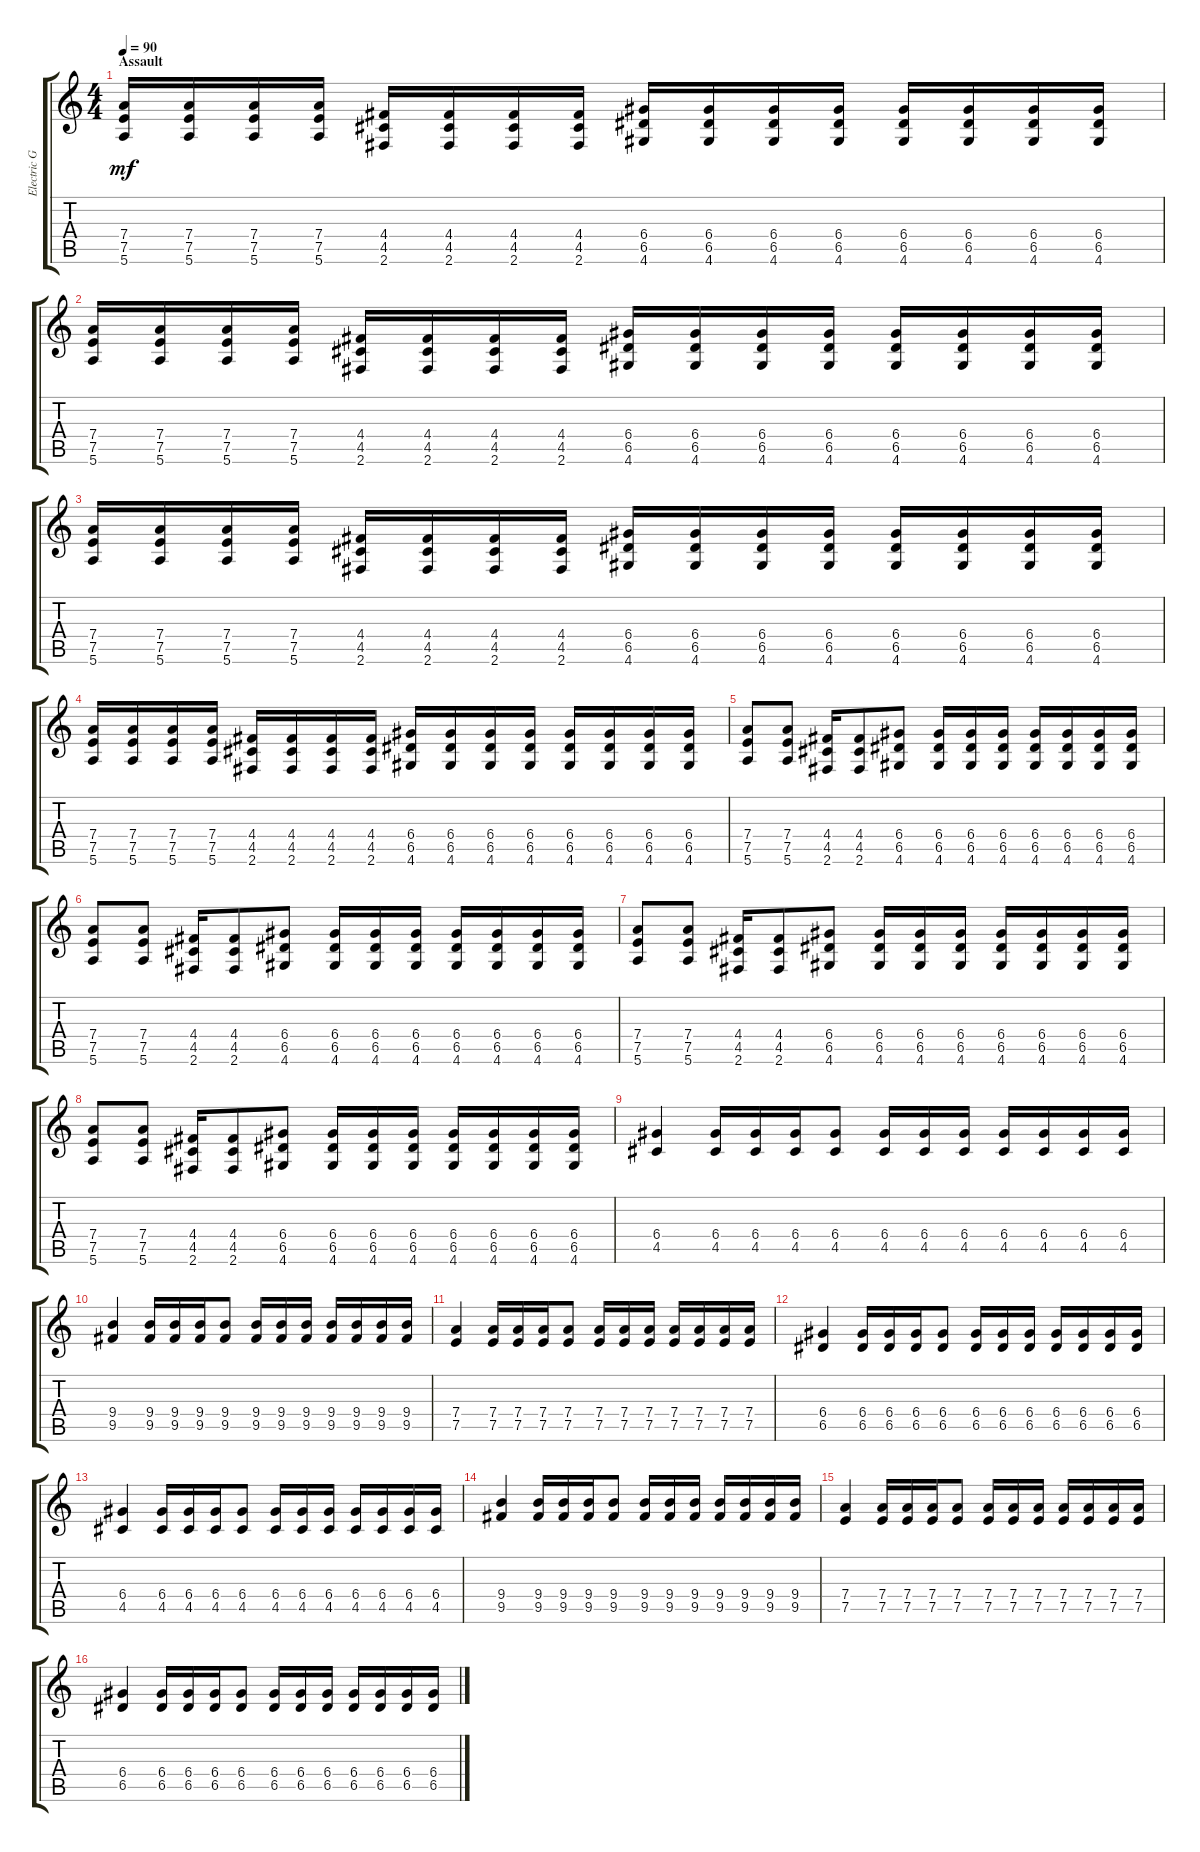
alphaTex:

\track ("Electric Guitar 1" "Electric G") {instrument distortionguitar}
\staff {score tabs}
\tuning (E4 B3 G3 D3 A2 E2) {hide}
\ts (4 4)
\section ("" "Assault")
\tempo 90
\clef g2
\ks c
(7.4 7.5 5.6).16{dy mf} (7.4 7.5 5.6).16 (7.4 7.5 5.6).16 (7.4 7.5 5.6).16 (4.4 4.5 2.6).16 (4.4 4.5 2.6).16 (4.4 4.5 2.6).16 (4.4 4.5 2.6).16 (6.4 6.5 4.6).16 (6.4 6.5 4.6).16 (6.4 6.5 4.6).16 (6.4 6.5 4.6).16 (6.4 6.5 4.6).16 (6.4 6.5 4.6).16 (6.4 6.5 4.6).16 (6.4 6.5 4.6).16 |
(7.4 7.5 5.6).16 (7.4 7.5 5.6).16 (7.4 7.5 5.6).16 (7.4 7.5 5.6).16 (4.4 4.5 2.6).16 (4.4 4.5 2.6).16 (4.4 4.5 2.6).16 (4.4 4.5 2.6).16 (6.4 6.5 4.6).16 (6.4 6.5 4.6).16 (6.4 6.5 4.6).16 (6.4 6.5 4.6).16 (6.4 6.5 4.6).16 (6.4 6.5 4.6).16 (6.4 6.5 4.6).16 (6.4 6.5 4.6).16 |
(7.4 7.5 5.6).16 (7.4 7.5 5.6).16 (7.4 7.5 5.6).16 (7.4 7.5 5.6).16 (4.4 4.5 2.6).16 (4.4 4.5 2.6).16 (4.4 4.5 2.6).16 (4.4 4.5 2.6).16 (6.4 6.5 4.6).16 (6.4 6.5 4.6).16 (6.4 6.5 4.6).16 (6.4 6.5 4.6).16 (6.4 6.5 4.6).16 (6.4 6.5 4.6).16 (6.4 6.5 4.6).16 (6.4 6.5 4.6).16 |
(7.4 7.5 5.6).16 (7.4 7.5 5.6).16 (7.4 7.5 5.6).16 (7.4 7.5 5.6).16 (4.4 4.5 2.6).16 (4.4 4.5 2.6).16 (4.4 4.5 2.6).16 (4.4 4.5 2.6).16 (6.4 6.5 4.6).16 (6.4 6.5 4.6).16 (6.4 6.5 4.6).16 (6.4 6.5 4.6).16 (6.4 6.5 4.6).16 (6.4 6.5 4.6).16 (6.4 6.5 4.6).16 (6.4 6.5 4.6).16 |
(7.4 7.5 5.6).8 (7.4 7.5 5.6).8 (4.4 4.5 2.6).16 (4.4 4.5 2.6).8 (6.4 6.5 4.6).8 (6.4 6.5 4.6).16 (6.4 6.5 4.6).16 (6.4 6.5 4.6).16 (6.4 6.5 4.6).16 (6.4 6.5 4.6).16 (6.4 6.5 4.6).16 (6.4 6.5 4.6).16 |
(7.4 7.5 5.6).8 (7.4 7.5 5.6).8 (4.4 4.5 2.6).16 (4.4 4.5 2.6).8 (6.4 6.5 4.6).8 (6.4 6.5 4.6).16 (6.4 6.5 4.6).16 (6.4 6.5 4.6).16 (6.4 6.5 4.6).16 (6.4 6.5 4.6).16 (6.4 6.5 4.6).16 (6.4 6.5 4.6).16 |
(7.4 7.5 5.6).8 (7.4 7.5 5.6).8 (4.4 4.5 2.6).16 (4.4 4.5 2.6).8 (6.4 6.5 4.6).8 (6.4 6.5 4.6).16 (6.4 6.5 4.6).16 (6.4 6.5 4.6).16 (6.4 6.5 4.6).16 (6.4 6.5 4.6).16 (6.4 6.5 4.6).16 (6.4 6.5 4.6).16 |
(7.4 7.5 5.6).8 (7.4 7.5 5.6).8 (4.4 4.5 2.6).16 (4.4 4.5 2.6).8 (6.4 6.5 4.6).8 (6.4 6.5 4.6).16 (6.4 6.5 4.6).16 (6.4 6.5 4.6).16 (6.4 6.5 4.6).16 (6.4 6.5 4.6).16 (6.4 6.5 4.6).16 (6.4 6.5 4.6).16 |
(6.4 4.5).4 (6.4 4.5).16 (6.4 4.5).16 (6.4 4.5).16 (6.4 4.5).8 (6.4 4.5).16 (6.4 4.5).16 (6.4 4.5).16 (6.4 4.5).16 (6.4 4.5).16 (6.4 4.5).16 (6.4 4.5).16 |
(9.4 9.5).4 (9.4 9.5).16 (9.4 9.5).16 (9.4 9.5).16 (9.4 9.5).8 (9.4 9.5).16 (9.4 9.5).16 (9.4 9.5).16 (9.4 9.5).16 (9.4 9.5).16 (9.4 9.5).16 (9.4 9.5).16 |
(7.4 7.5).4 (7.4 7.5).16 (7.4 7.5).16 (7.4 7.5).16 (7.4 7.5).8 (7.4 7.5).16 (7.4 7.5).16 (7.4 7.5).16 (7.4 7.5).16 (7.4 7.5).16 (7.4 7.5).16 (7.4 7.5).16 |
(6.4 6.5).4 (6.4 6.5).16 (6.4 6.5).16 (6.4 6.5).16 (6.4 6.5).8 (6.4 6.5).16 (6.4 6.5).16 (6.4 6.5).16 (6.4 6.5).16 (6.4 6.5).16 (6.4 6.5).16 (6.4 6.5).16 |
(6.4 4.5).4 (6.4 4.5).16 (6.4 4.5).16 (6.4 4.5).16 (6.4 4.5).8 (6.4 4.5).16 (6.4 4.5).16 (6.4 4.5).16 (6.4 4.5).16 (6.4 4.5).16 (6.4 4.5).16 (6.4 4.5).16 |
(9.4 9.5).4 (9.4 9.5).16 (9.4 9.5).16 (9.4 9.5).16 (9.4 9.5).8 (9.4 9.5).16 (9.4 9.5).16 (9.4 9.5).16 (9.4 9.5).16 (9.4 9.5).16 (9.4 9.5).16 (9.4 9.5).16 |
(7.4 7.5).4 (7.4 7.5).16 (7.4 7.5).16 (7.4 7.5).16 (7.4 7.5).8 (7.4 7.5).16 (7.4 7.5).16 (7.4 7.5).16 (7.4 7.5).16 (7.4 7.5).16 (7.4 7.5).16 (7.4 7.5).16 |
(6.4 6.5).4 (6.4 6.5).16 (6.4 6.5).16 (6.4 6.5).16 (6.4 6.5).8 (6.4 6.5).16 (6.4 6.5).16 (6.4 6.5).16 (6.4 6.5).16 (6.4 6.5).16 (6.4 6.5).16 (6.4 6.5).16
